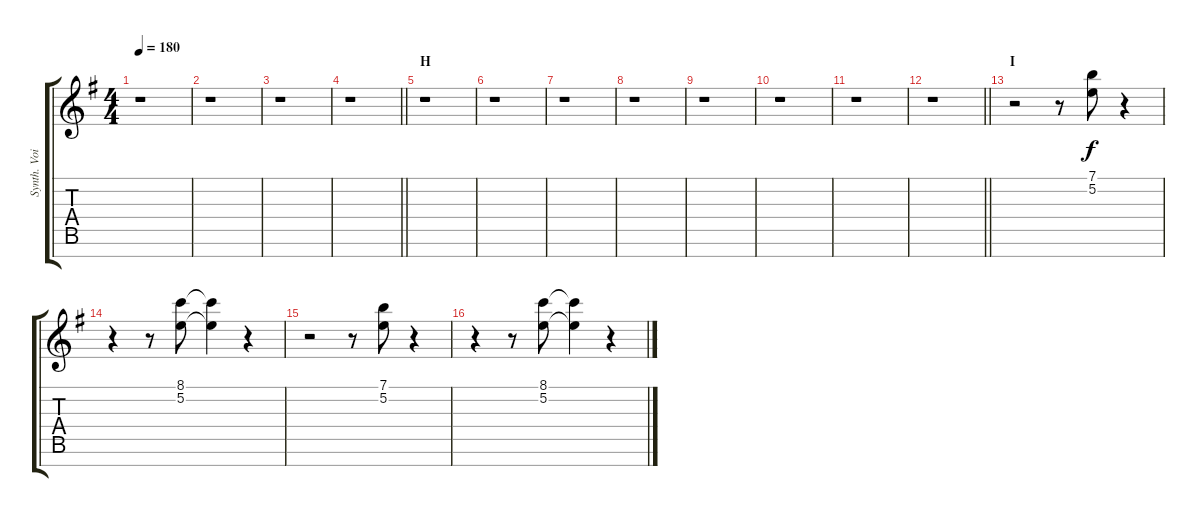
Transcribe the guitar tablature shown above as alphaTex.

\track ("Synth. Voice" "Synth. Voi") {instrument lead6voice}
\staff {score tabs}
\tuning (E5 B4 G4 D4 A3 E3 B2) {hide}
\ts (4 4)
\tempo 180
\clef g2
\ks g
r.1{dy f} |
r.1 |
r.1 |
\barLineRight lightlight
r.1 |
\section ("" "H")
r.1 |
r.1 |
r.1 |
r.1 |
r.1 |
r.1 |
r.1 |
\barLineRight lightlight
r.1 |
\section ("" "I")
r.2 r.8 (7.1 5.2).8 r.4 |
r.4 r.8 (8.1 5.2).8 (8.1{t} 5.2{t}).4 r.4 |
r.2 r.8 (7.1 5.2).8 r.4 |
r.4 r.8 (8.1 5.2).8 (8.1{t} 5.2{t}).4 r.4
